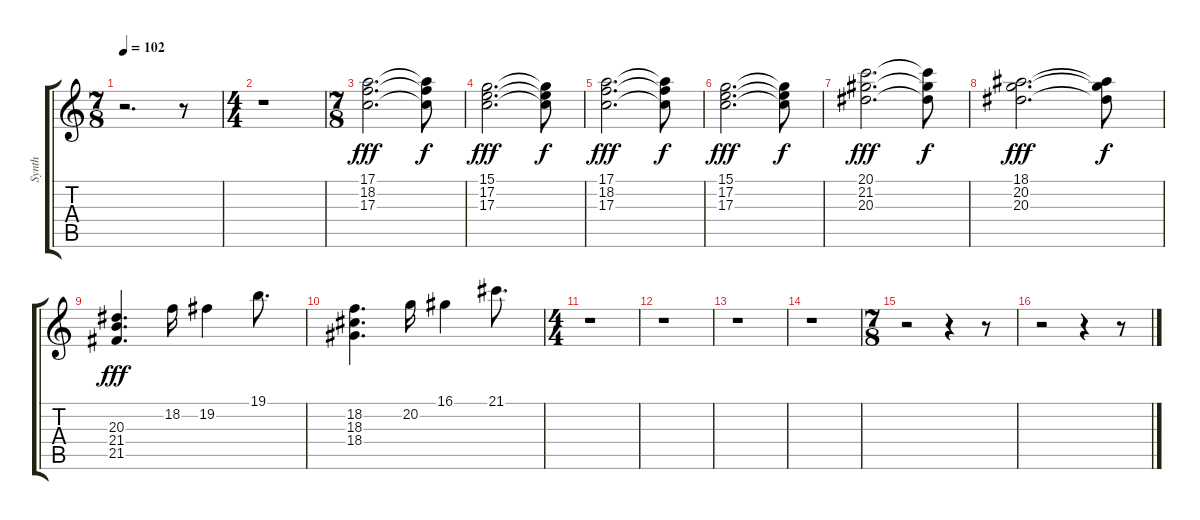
\track ("Synth" "Synth") {instrument fx4atmosphere}
\staff {score tabs}
\tuning (E4 B3 G3 D3 A2 E2) {hide}
\ts (7 8)
\tempo 102
\clef g2
\ks c
r.2{d dy fff} r.8 |
\ts (4 4)
r.1 |
\ts (7 8)
(17.1 18.2 17.3).2{d} (17.1{t} 18.2{t} 17.3{t}).8{dy f} |
(15.1 17.2 17.3).2{d dy fff} (15.1{t} 17.2{t} 17.3{t}).8{dy f} |
(17.1 18.2 17.3).2{d dy fff} (17.1{t} 18.2{t} 17.3{t}).8{dy f} |
(15.1 17.2 17.3).2{d dy fff} (15.1{t} 17.2{t} 17.3{t}).8{dy f} |
(20.1 21.2 20.3).2{d dy fff} (20.1{t} 21.2{t} 20.3{t}).8{dy f} |
(18.1 20.2 20.3).2{d dy fff} (18.1{t} 20.2{t} 20.3{t}).8{dy f} |
(20.3 21.4 21.5).4{d dy fff} 18.2.16 19.2.4 19.1.8{d} |
(18.2 18.3 18.4).4{d} 20.2.16 16.1.4 21.1.8{d} |
\ts (4 4)
r.1 |
r.1 |
r.1 |
r.1 |
\ts (7 8)
r.2 r.4 r.8 |
r.2 r.4 r.8
